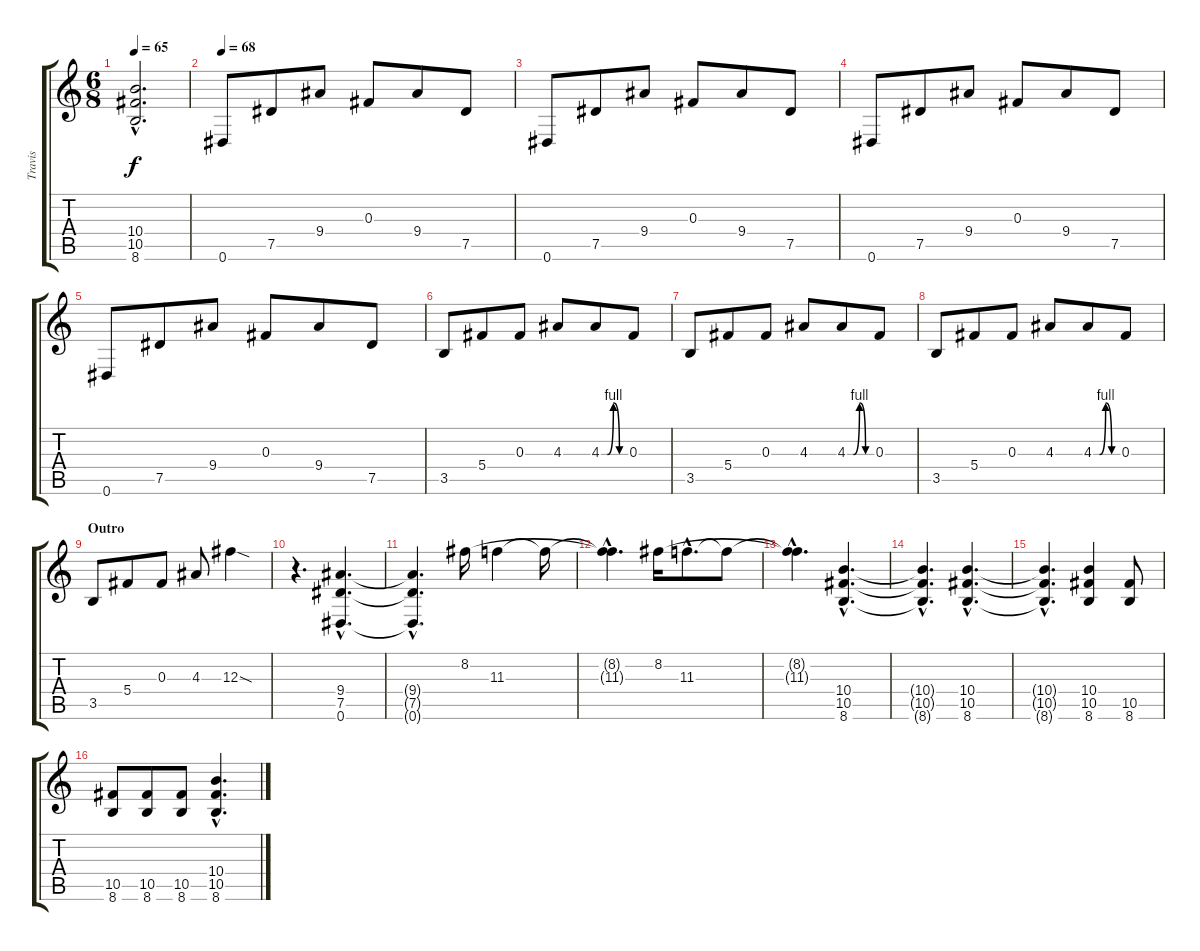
\track ("Travis" "Travis") {instrument overdrivenguitar}
\staff {score tabs}
\tuning (Eb4 Bb3 Gb3 Db3 Ab2 Eb2) {hide}
\ts (6 8)
\tempo 65
\clef g2
\ks c
(10.4{hac t} 10.5{hac t} 8.6{hac t}).2{d dy f} |
\tempo 68
0.6.8 7.5.8 9.4.8 0.3.8 9.4.8 7.5.8 |
0.6.8 7.5.8 9.4.8 0.3.8 9.4.8 7.5.8 |
0.6.8 7.5.8 9.4.8 0.3.8 9.4.8 7.5.8 |
0.6.8 7.5.8 9.4.8 0.3.8 9.4.8 7.5.8 |
3.5.8 5.4.8 0.3.8 4.3.8 4.3{be (custom 0 0 15 0 30 4 45 0 60 0)}.8 0.3.8 |
3.5.8 5.4.8 0.3.8 4.3.8 4.3{be (custom 0 0 15 0 30 4 45 0 60 0)}.8 0.3.8 |
3.5.8 5.4.8 0.3.8 4.3.8 4.3{be (custom 0 0 15 0 30 4 45 0 60 0)}.8 0.3.8 |
\section ("" "Outro")
3.5.8 5.4.8 0.3.8 4.3.8 12.3{sod}.4 |
r.4{d} (9.4{hac} 7.5{hac} 0.6{hac}).4{d} |
(9.4{hac t} 7.5{hac t} 0.6{hac t}).4{d} 8.2.16 11.3.4 11.3{t}.16 |
(8.2{hac t} 11.3{hac t}).4{d} 8.2.16 11.3{hac}.8{d} 11.3{t}.8 |
(8.2{hac t} 11.3{hac t}).4{d} (10.4{hac} 10.5{hac} 8.6{hac}).4{d} |
(10.4{hac t} 10.5{hac t} 8.6{hac t}).4{d} (10.4{hac} 10.5{hac} 8.6{hac}).4{d} |
(10.4{hac t} 10.5{hac t} 8.6{hac t}).4{d} (10.4 10.5 8.6).4 (10.5 8.6).8 |
(10.5 8.6).8 (10.5 8.6).8 (10.5 8.6).8 (10.4{hac} 10.5{hac} 8.6{hac}).4{d}
